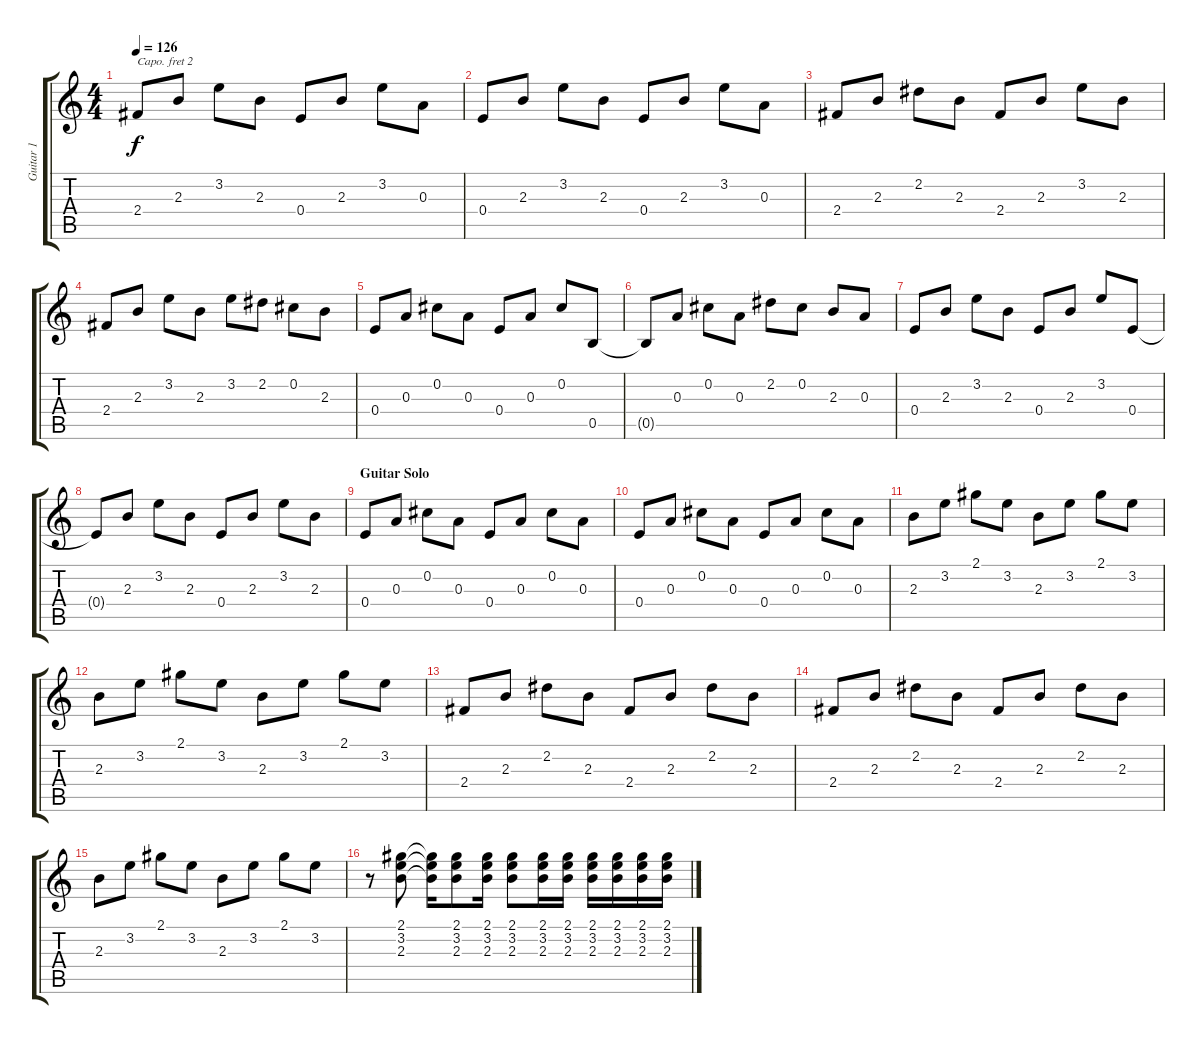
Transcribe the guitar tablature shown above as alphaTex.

\track ("Guitar 1" "Guitar 1") {instrument overdrivenguitar}
\staff {score tabs}
\capo 2
\tuning (E4 B3 G3 D3 A2 E2) {hide}
\ts (4 4)
\tempo 126
\clef g2
\ks c
2.4{t}.8{dy f} 2.3.8 3.2.8 2.3.8 0.4.8 2.3.8 3.2.8 0.3.8 |
0.4.8 2.3.8 3.2.8 2.3.8 0.4.8 2.3.8 3.2.8 0.3.8 |
2.4.8 2.3.8 2.2.8 2.3.8 2.4.8 2.3.8 3.2.8 2.3.8 |
2.4.8 2.3.8 3.2.8 2.3.8 3.2.8 2.2.8 0.2.8 2.3.8 |
0.4.8 0.3.8 0.2.8 0.3.8 0.4.8 0.3.8 0.2.8 0.5.8 |
0.5{t}.8 0.3.8 0.2.8 0.3.8 2.2.8 0.2.8 2.3.8 0.3.8 |
0.4.8 2.3.8 3.2.8 2.3.8 0.4.8 2.3.8 3.2.8 0.4.8 |
0.4{t}.8 2.3.8 3.2.8 2.3.8 0.4.8 2.3.8 3.2.8 2.3.8 |
\section ("" "Guitar Solo")
0.4.8 0.3.8 0.2.8 0.3.8 0.4.8 0.3.8 0.2.8 0.3.8 |
0.4.8 0.3.8 0.2.8 0.3.8 0.4.8 0.3.8 0.2.8 0.3.8 |
2.3.8 3.2.8 2.1.8 3.2.8 2.3.8 3.2.8 2.1.8 3.2.8 |
2.3.8 3.2.8 2.1.8 3.2.8 2.3.8 3.2.8 2.1.8 3.2.8 |
2.4.8 2.3.8 2.2.8 2.3.8 2.4.8 2.3.8 2.2.8 2.3.8 |
2.4.8 2.3.8 2.2.8 2.3.8 2.4.8 2.3.8 2.2.8 2.3.8 |
2.3.8 3.2.8 2.1.8 3.2.8 2.3.8 3.2.8 2.1.8 3.2.8 |
r.8 (2.1 3.2 2.3).8 (2.1{t} 3.2{t} 2.3{t}).16 (2.1 3.2 2.3).8 (2.1 3.2 2.3).16 (2.1 3.2 2.3).8 (2.1 3.2 2.3).16 (2.1 3.2 2.3).16 (2.1 3.2 2.3).16 (2.1 3.2 2.3).16 (2.1 3.2 2.3).16 (2.1 3.2 2.3).16
